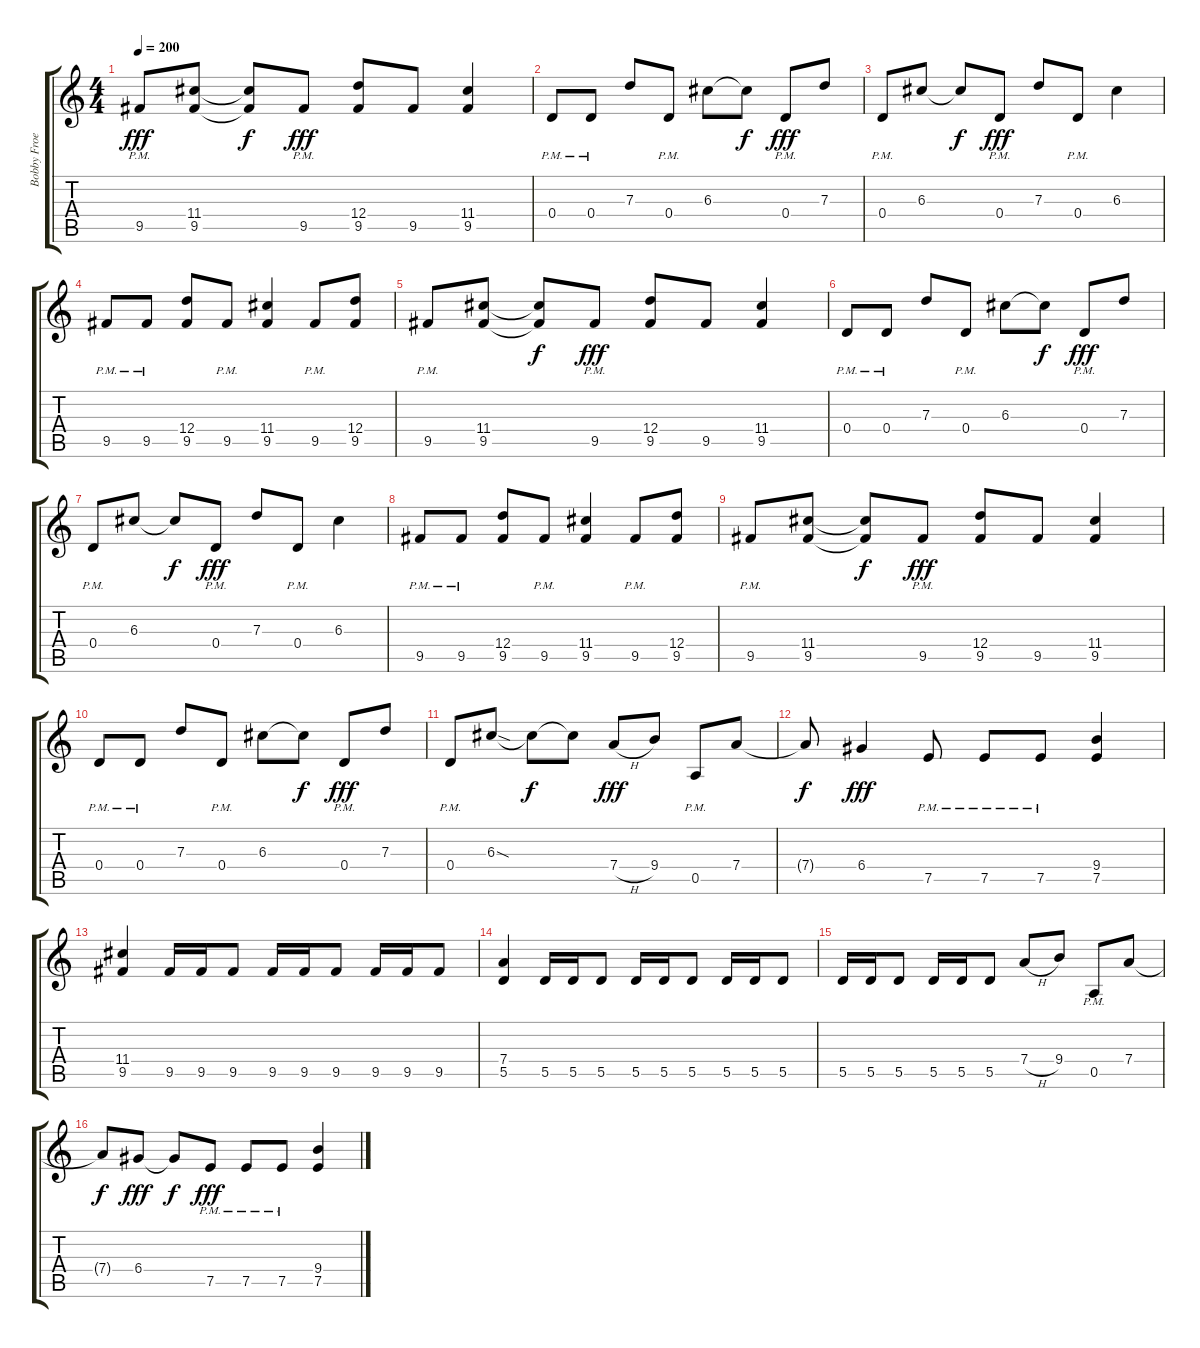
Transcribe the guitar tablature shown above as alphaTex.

\track ("Bobby Froese" "Bobby Froe") {instrument distortionguitar}
\staff {score tabs}
\tuning (E4 B3 G3 D3 A2 E2) {hide}
\ts (4 4)
\tempo 200
\clef g2
\ks c
9.5{pm}.8{dy fff} (11.4 9.5).8 (11.4{t} 9.5{t}).8{dy f} 9.5{pm}.8{dy fff} (12.4 9.5).8 9.5.8 (11.4 9.5).4 |
0.4{pm}.8 0.4{pm}.8 7.3.8 0.4{pm}.8 6.3.8 6.3{t}.8{dy f} 0.4{pm}.8{dy fff} 7.3.8 |
0.4{pm}.8 6.3.8 6.3{t}.8{dy f} 0.4{pm}.8{dy fff} 7.3.8 0.4{pm}.8 6.3.4 |
9.5{pm}.8 9.5{pm}.8 (12.4 9.5).8 9.5{pm}.8 (11.4 9.5).4 9.5{pm}.8 (12.4 9.5).8 |
9.5{pm}.8 (11.4 9.5).8 (11.4{t} 9.5{t}).8{dy f} 9.5{pm}.8{dy fff} (12.4 9.5).8 9.5.8 (11.4 9.5).4 |
0.4{pm}.8 0.4{pm}.8 7.3.8 0.4{pm}.8 6.3.8 6.3{t}.8{dy f} 0.4{pm}.8{dy fff} 7.3.8 |
0.4{pm}.8 6.3.8 6.3{t}.8{dy f} 0.4{pm}.8{dy fff} 7.3.8 0.4{pm}.8 6.3.4 |
9.5{pm}.8 9.5{pm}.8 (12.4 9.5).8 9.5{pm}.8 (11.4 9.5).4 9.5{pm}.8 (12.4 9.5).8 |
9.5{pm}.8 (11.4 9.5).8 (11.4{t} 9.5{t}).8{dy f} 9.5{pm}.8{dy fff} (12.4 9.5).8 9.5.8 (11.4 9.5).4 |
0.4{pm}.8 0.4{pm}.8 7.3.8 0.4{pm}.8 6.3.8 6.3{t}.8{dy f} 0.4{pm}.8{dy fff} 7.3.8 |
0.4{pm}.8 6.3{sod}.8 6.3{t}.8{dy f} 6.3{t}.8 7.4{h}.8{dy fff} 9.4.8 0.5{pm}.8 7.4.8 |
7.4{t}.8{dy f} 6.4.4{dy fff} 7.5{pm}.8 7.5{pm}.8 7.5{pm}.8 (9.4 7.5).4 |
(11.4 9.5).4 9.5.16 9.5.16 9.5.8 9.5.16 9.5.16 9.5.8 9.5.16 9.5.16 9.5.8 |
(7.4 5.5).4 5.5.16 5.5.16 5.5.8 5.5.16 5.5.16 5.5.8 5.5.16 5.5.16 5.5.8 |
5.5.16 5.5.16 5.5.8 5.5.16 5.5.16 5.5.8 7.4{h}.8 9.4.8 0.5{pm}.8 7.4.8 |
7.4{t}.8{dy f} 6.4.8{dy fff} 6.4{t}.8{dy f} 7.5{pm}.8{dy fff} 7.5{pm}.8 7.5{pm}.8 (9.4 7.5).4
